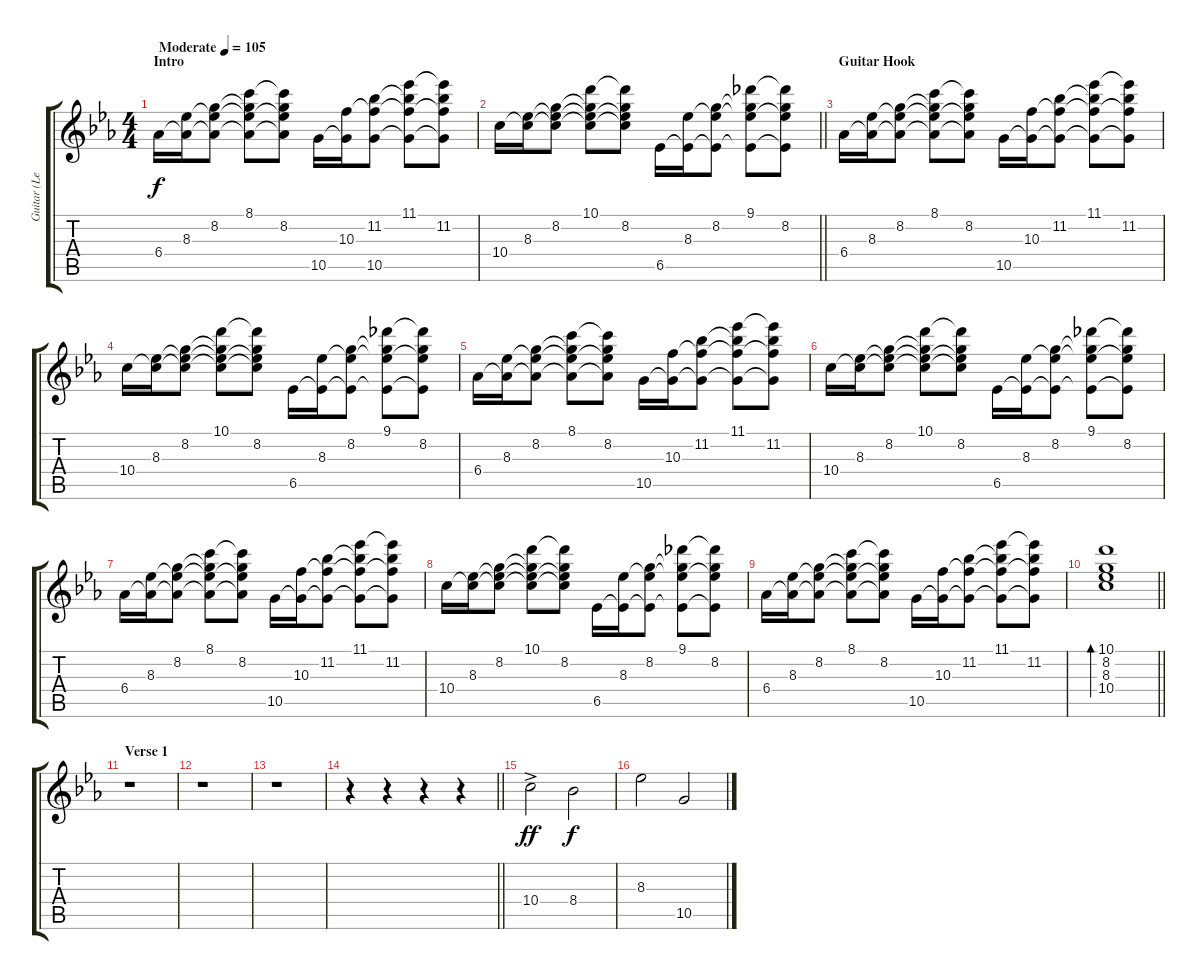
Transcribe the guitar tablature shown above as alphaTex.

\track ("Guitar (Left)" "Guitar (Le") {instrument electricguitarjazz}
\staff {score tabs}
\tuning (E4 B3 G3 D3 A2 E2) {hide}
\ts (4 4)
\section ("" "Intro")
\tempo (105 "Moderate")
\clef g2
\ks eb
6.4.16{dy f instrument electricguitarjazz} (8.3 6.4{t}).16 (8.2 8.3{t} 6.4{t}).8 (8.1 8.2{t} 8.3{t} 6.4{t}).8 (8.1{t} 8.2 8.3{t} 6.4{t}).8 10.5.16 (10.3 10.5{t}).16 (11.2 10.3{t} 10.5).8 (11.1 11.2{t} 10.3{t} 10.5{t}).8 (11.1{t} 11.2 10.3{t} 10.5{t}).8 |
\barLineRight lightlight
10.4.16 (8.3 10.4{t}).16 (8.2 8.3{t} 10.4{t}).8 (10.1 8.2{t} 8.3{t} 10.4{t}).8 (10.1{t} 8.2 8.3{t} 10.4{t}).8 6.5.16 (8.3 6.5{t}).16 (8.2 8.3{t} 6.5{t}).8 (9.1 8.2{t} 8.3{t} 6.5{t}).8 (9.1{t} 8.2 8.3{t} 6.5{t}).8 |
\section ("" "Guitar Hook")
6.4.16 (8.3 6.4{t}).16 (8.2 8.3{t} 6.4{t}).8 (8.1 8.2{t} 8.3{t} 6.4{t}).8 (8.1{t} 8.2 8.3{t} 6.4{t}).8 10.5.16 (10.3 10.5{t}).16 (11.2 10.3{t} 10.5{t}).8 (11.1 11.2{t} 10.3{t} 10.5{t}).8 (11.1{t} 11.2 10.3{t} 10.5{t}).8 |
10.4.16 (8.3 10.4{t}).16 (8.2 8.3{t} 10.4{t}).8 (10.1 8.2{t} 8.3{t} 10.4{t}).8 (10.1{t} 8.2 8.3{t} 10.4{t}).8 6.5.16 (8.3 6.5{t}).16 (8.2 8.3{t} 6.5{t}).8 (9.1 8.2{t} 8.3{t} 6.5{t}).8 (9.1{t} 8.2 8.3{t} 6.5{t}).8 |
6.4.16 (8.3 6.4{t}).16 (8.2 8.3{t} 6.4{t}).8 (8.1 8.2{t} 8.3{t} 6.4{t}).8 (8.1{t} 8.2 8.3{t} 6.4{t}).8 10.5.16 (10.3 10.5{t}).16 (11.2 10.3{t} 10.5{t}).8 (11.1 11.2{t} 10.3{t} 10.5{t}).8 (11.1{t} 11.2 10.3{t} 10.5{t}).8 |
10.4.16 (8.3 10.4{t}).16 (8.2 8.3{t} 10.4{t}).8 (10.1 8.2{t} 8.3{t} 10.4{t}).8 (10.1{t} 8.2 8.3{t} 10.4{t}).8 6.5.16 (8.3 6.5{t}).16 (8.2 8.3{t} 6.5{t}).8 (9.1 8.2{t} 8.3{t} 6.5{t}).8 (9.1{t} 8.2 8.3{t} 6.5{t}).8 |
6.4.16 (8.3 6.4{t}).16 (8.2 8.3{t} 6.4{t}).8 (8.1 8.2{t} 8.3{t} 6.4{t}).8 (8.1{t} 8.2 8.3{t} 6.4{t}).8 10.5.16 (10.3 10.5{t}).16 (11.2 10.3{t} 10.5{t}).8 (11.1 11.2{t} 10.3{t} 10.5{t}).8 (11.1{t} 11.2 10.3{t} 10.5{t}).8 |
10.4.16 (8.3 10.4{t}).16 (8.2 8.3{t} 10.4{t}).8 (10.1 8.2{t} 8.3{t} 10.4{t}).8 (10.1{t} 8.2 8.3{t} 10.4{t}).8 6.5.16 (8.3 6.5{t}).16 (8.2 8.3{t} 6.5{t}).8 (9.1 8.2{t} 8.3{t} 6.5{t}).8 (9.1{t} 8.2 8.3{t} 6.5{t}).8 |
6.4.16 (8.3 6.4{t}).16 (8.2 8.3{t} 6.4{t}).8 (8.1 8.2{t} 8.3{t} 6.4{t}).8 (8.1{t} 8.2 8.3{t} 6.4{t}).8 10.5.16 (10.3 10.5{t}).16 (11.2 10.3{t} 10.5{t}).8 (11.1 11.2{t} 10.3{t} 10.5{t}).8 (11.1{t} 11.2 10.3{t} 10.5{t}).8 |
\barLineRight lightlight
(10.1 8.2 8.3 10.4).1{bd 120} |
\section ("" "Verse 1")
r.1 |
r.1 |
r.1 |
\barLineRight lightlight
r.4 r.4 r.4 r.4 |
10.4{ac}.2{dy ff} 8.4.2{dy f} |
8.3.2 10.5.2
